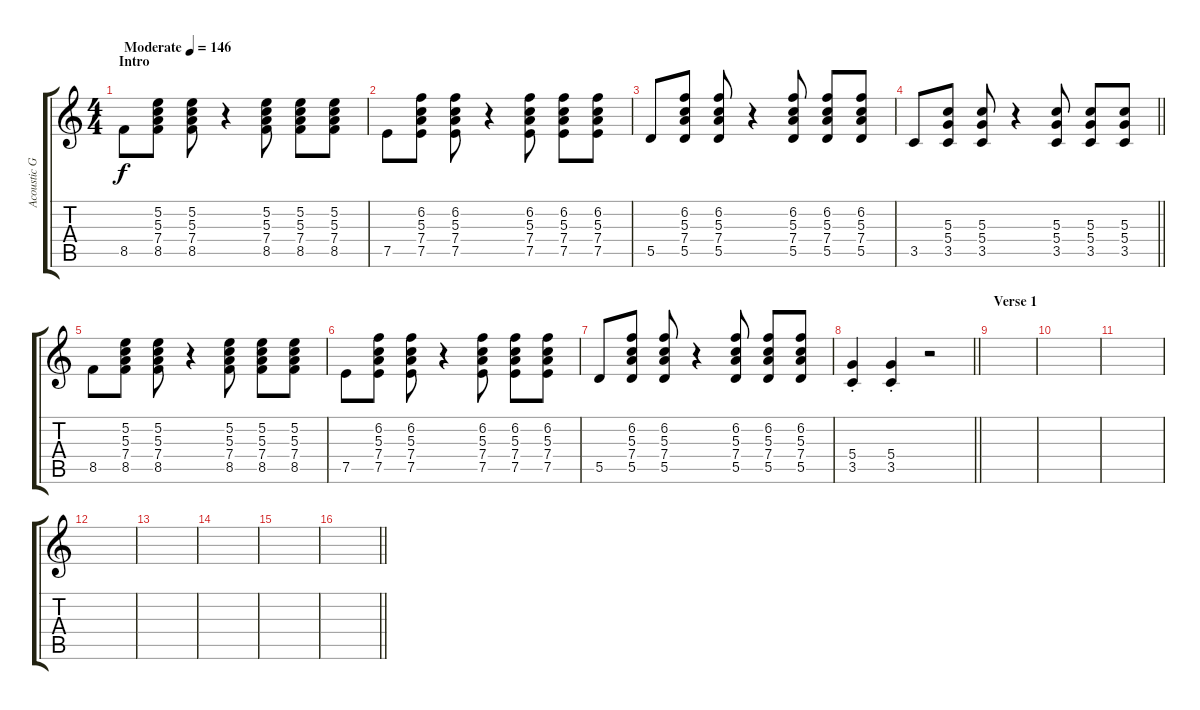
\track ("Acoustic Guitar" "Acoustic G") {instrument acousticguitarnylon}
\staff {score tabs}
\tuning (E4 B3 G3 D3 A2 E2) {hide}
\ts (4 4)
\section ("" "Intro")
\tempo (146 "Moderate")
\clef g2
\ks c
8.5.8{dy f instrument acousticguitarnylon} (5.2 5.3 7.4 8.5).8 (5.2 5.3 7.4 8.5).8 r.4 (5.2 5.3 7.4 8.5).8 (5.2 5.3 7.4 8.5).8 (5.2 5.3 7.4 8.5).8 |
7.5.8 (6.2 5.3 7.4 7.5).8 (6.2 5.3 7.4 7.5).8 r.4 (6.2 5.3 7.4 7.5).8 (6.2 5.3 7.4 7.5).8 (6.2 5.3 7.4 7.5).8 |
5.5.8 (6.2 5.3 7.4 5.5).8 (6.2 5.3 7.4 5.5).8 r.4 (6.2 5.3 7.4 5.5).8 (6.2 5.3 7.4 5.5).8 (6.2 5.3 7.4 5.5).8 |
\barLineRight lightlight
3.5.8 (5.3 5.4 3.5).8 (5.3 5.4 3.5).8 r.4 (5.3 5.4 3.5).8 (5.3 5.4 3.5).8 (5.3 5.4 3.5).8 |
8.5.8 (5.2 5.3 7.4 8.5).8 (5.2 5.3 7.4 8.5).8 r.4 (5.2 5.3 7.4 8.5).8 (5.2 5.3 7.4 8.5).8 (5.2 5.3 7.4 8.5).8 |
7.5.8 (6.2 5.3 7.4 7.5).8 (6.2 5.3 7.4 7.5).8 r.4 (6.2 5.3 7.4 7.5).8 (6.2 5.3 7.4 7.5).8 (6.2 5.3 7.4 7.5).8 |
5.5.8 (6.2 5.3 7.4 5.5).8 (6.2 5.3 7.4 5.5).8 r.4 (6.2 5.3 7.4 5.5).8 (6.2 5.3 7.4 5.5).8 (6.2 5.3 7.4 5.5).8 |
\barLineRight lightlight
(5.4{st} 3.5{st}).4 (5.4{st} 3.5{st}).4 r.2 |
\section ("" "Verse 1")
|
|
|
|
|
|
|
\barLineRight lightlight
